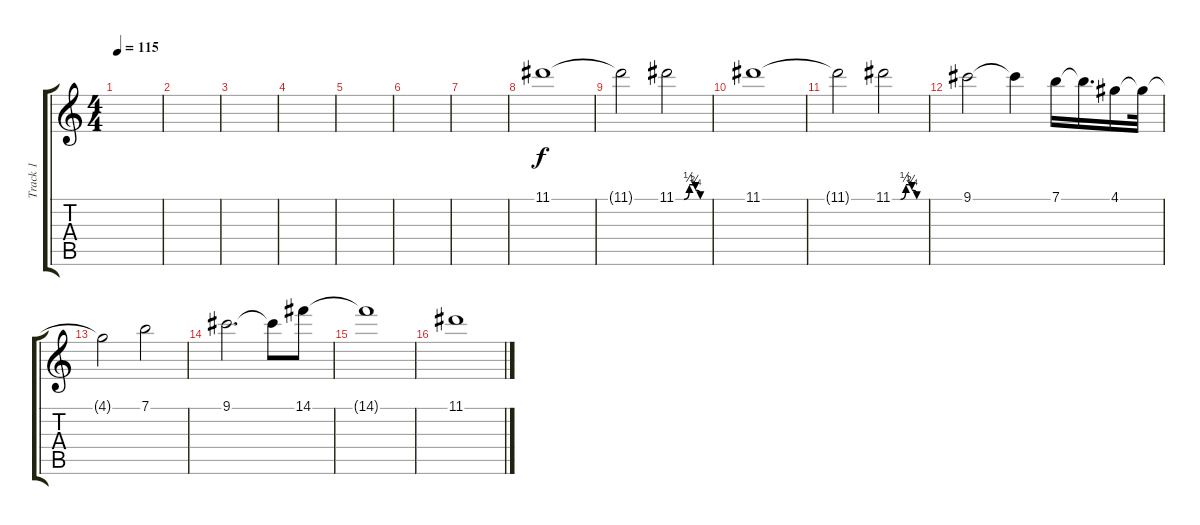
\track ("Track 1" "Track 1") {instrument electricguitarjazz}
\staff {score tabs}
\tuning (E4 B3 G3 D3 A2 E2) {hide}
\ts (4 4)
\tempo 115
\clef g2
\ks c
|
|
|
|
|
|
|
11.1.1 |
11.1{t}.2 11.1{be (custom 0 0 15 0 25 2 30 2 36 1 45 0 60 0)}.2 |
11.1.1 |
11.1{t}.2 11.1{be (custom 0 0 15 0 25 2 30 2 36 1 45 0 60 0)}.2 |
9.1.2 9.1{t}.4 7.1.16 7.1{t}.16{d} 4.1.16 4.1{t}.32 |
4.1{t}.2 7.1.2 |
9.1.2{d} 9.1{t}.8 14.1.8 |
14.1{t}.1 |
11.1.1
